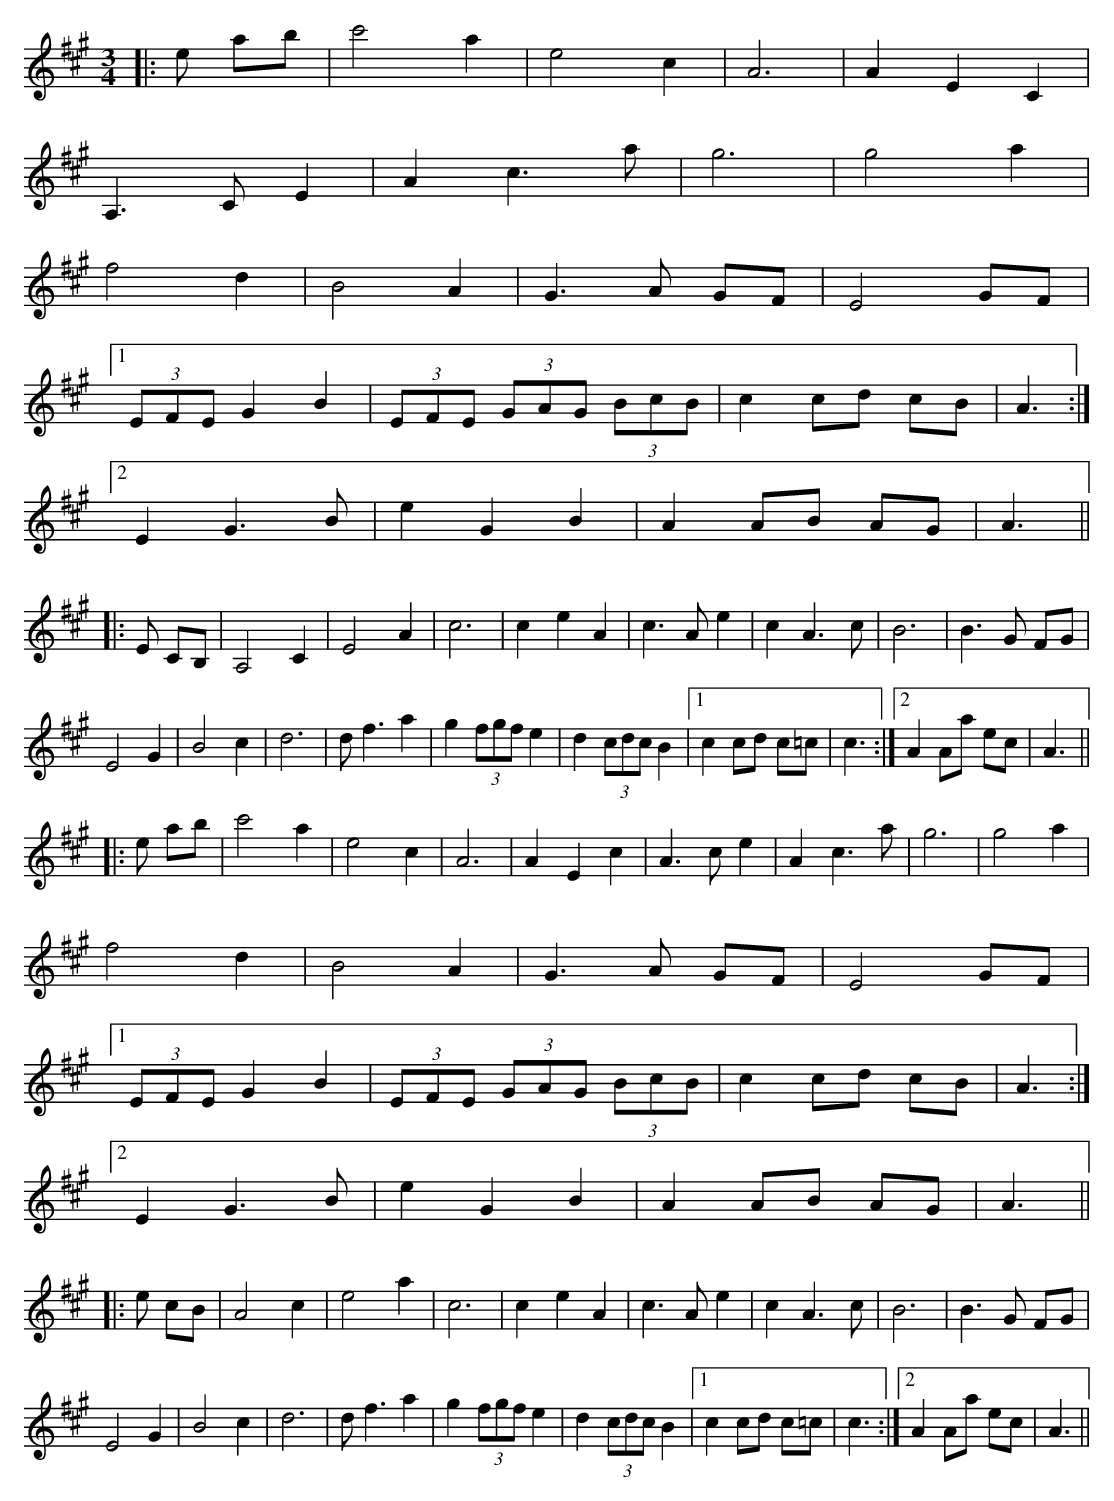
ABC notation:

X:1
M:3/4
K:A
|:e ab|c'4 a2|e4 c2|A6|A2 E2 C2|
A,3 C E2|A2 c3 a|g6|g4 a2|
f4 d2|B4 A2|G3 A GF|E4 GF|
[1 (3EFE G2 B2|(3EFE (3GAG (3BcB|c2 cd cB|A3:|
[2 E2 G3 B|e2 G2 B2|A2 AB AG|A3||
|:E CB,|A,4 C2|E4 A2|c6|c2 e2 A2|c3 A e2|c2 A3 c|B6|B3 G FG|
E4 G2|B4 c2|d6|d f3 a2|g2 (3fgf e2|d2 (3cdc B2|1 c2 cd c=c|c3:|2 A2 Aa ec|A3||
|:e ab|c'4 a2|e4 c2|A6|A2 E2 c2|A3 c e2|A2 c3 a|g6|g4 a2|
f4 d2|B4 A2|G3 A GF|E4 GF|
[1 (3EFE G2 B2|(3EFE (3GAG (3BcB|c2 cd cB|A3:|
[2 E2 G3 B|e2 G2 B2|A2 AB AG|A3||
|:e cB|A4 c2|e4 a2|c6|c2 e2 A2|c3 A e2|c2 A3 c|B6|B3 G FG|
E4 G2|B4 c2|d6|d f3 a2|g2 (3fgf e2|d2 (3cdc B2|1 c2 cd c=c|c3:|2 A2 Aa ec|A3||
